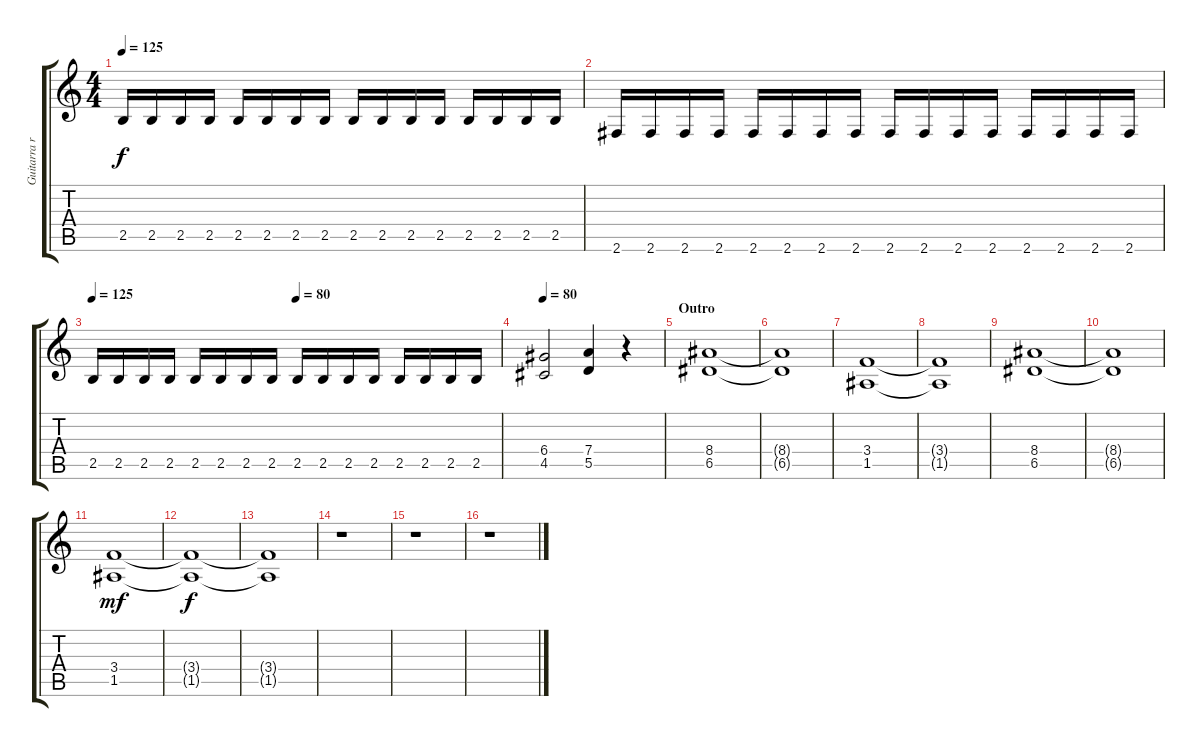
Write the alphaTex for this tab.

\track ("Guitarra ritmica" "Guitarra r") {instrument distortionguitar}
\staff {score tabs}
\tuning (E4 B3 G3 D3 A2 E2) {hide}
\ts (4 4)
\tempo 125
\clef g2
\ks c
2.5.16{dy f} 2.5.16 2.5.16 2.5.16 2.5.16 2.5.16 2.5.16 2.5.16 2.5.16 2.5.16 2.5.16 2.5.16 2.5.16 2.5.16 2.5.16 2.5.16 |
2.6.16 2.6.16 2.6.16 2.6.16 2.6.16 2.6.16 2.6.16 2.6.16 2.6.16 2.6.16 2.6.16 2.6.16 2.6.16 2.6.16 2.6.16 2.6.16 |
\tempo 125
\tempo (80 0.5)
2.5.16 2.5.16 2.5.16 2.5.16 2.5.16 2.5.16 2.5.16 2.5.16 2.5.16 2.5.16 2.5.16 2.5.16 2.5.16 2.5.16 2.5.16 2.5.16 |
\tempo 80
(6.4 4.5).2 (7.4 5.5).4 r.4 |
\section ("" "Outro")
(8.4 6.5).1 |
(8.4{t} 6.5{t}).1 |
(3.4 1.5).1 |
(3.4{t} 1.5{t}).1 |
(8.4 6.5).1 |
(8.4{t} 6.5{t}).1 |
(3.4 1.5).1{dy mf volume 0} |
(3.4{t} 1.5{t}).1{dy f} |
(3.4{t} 1.5{t}).1 |
r.1 |
r.1 |
r.1
